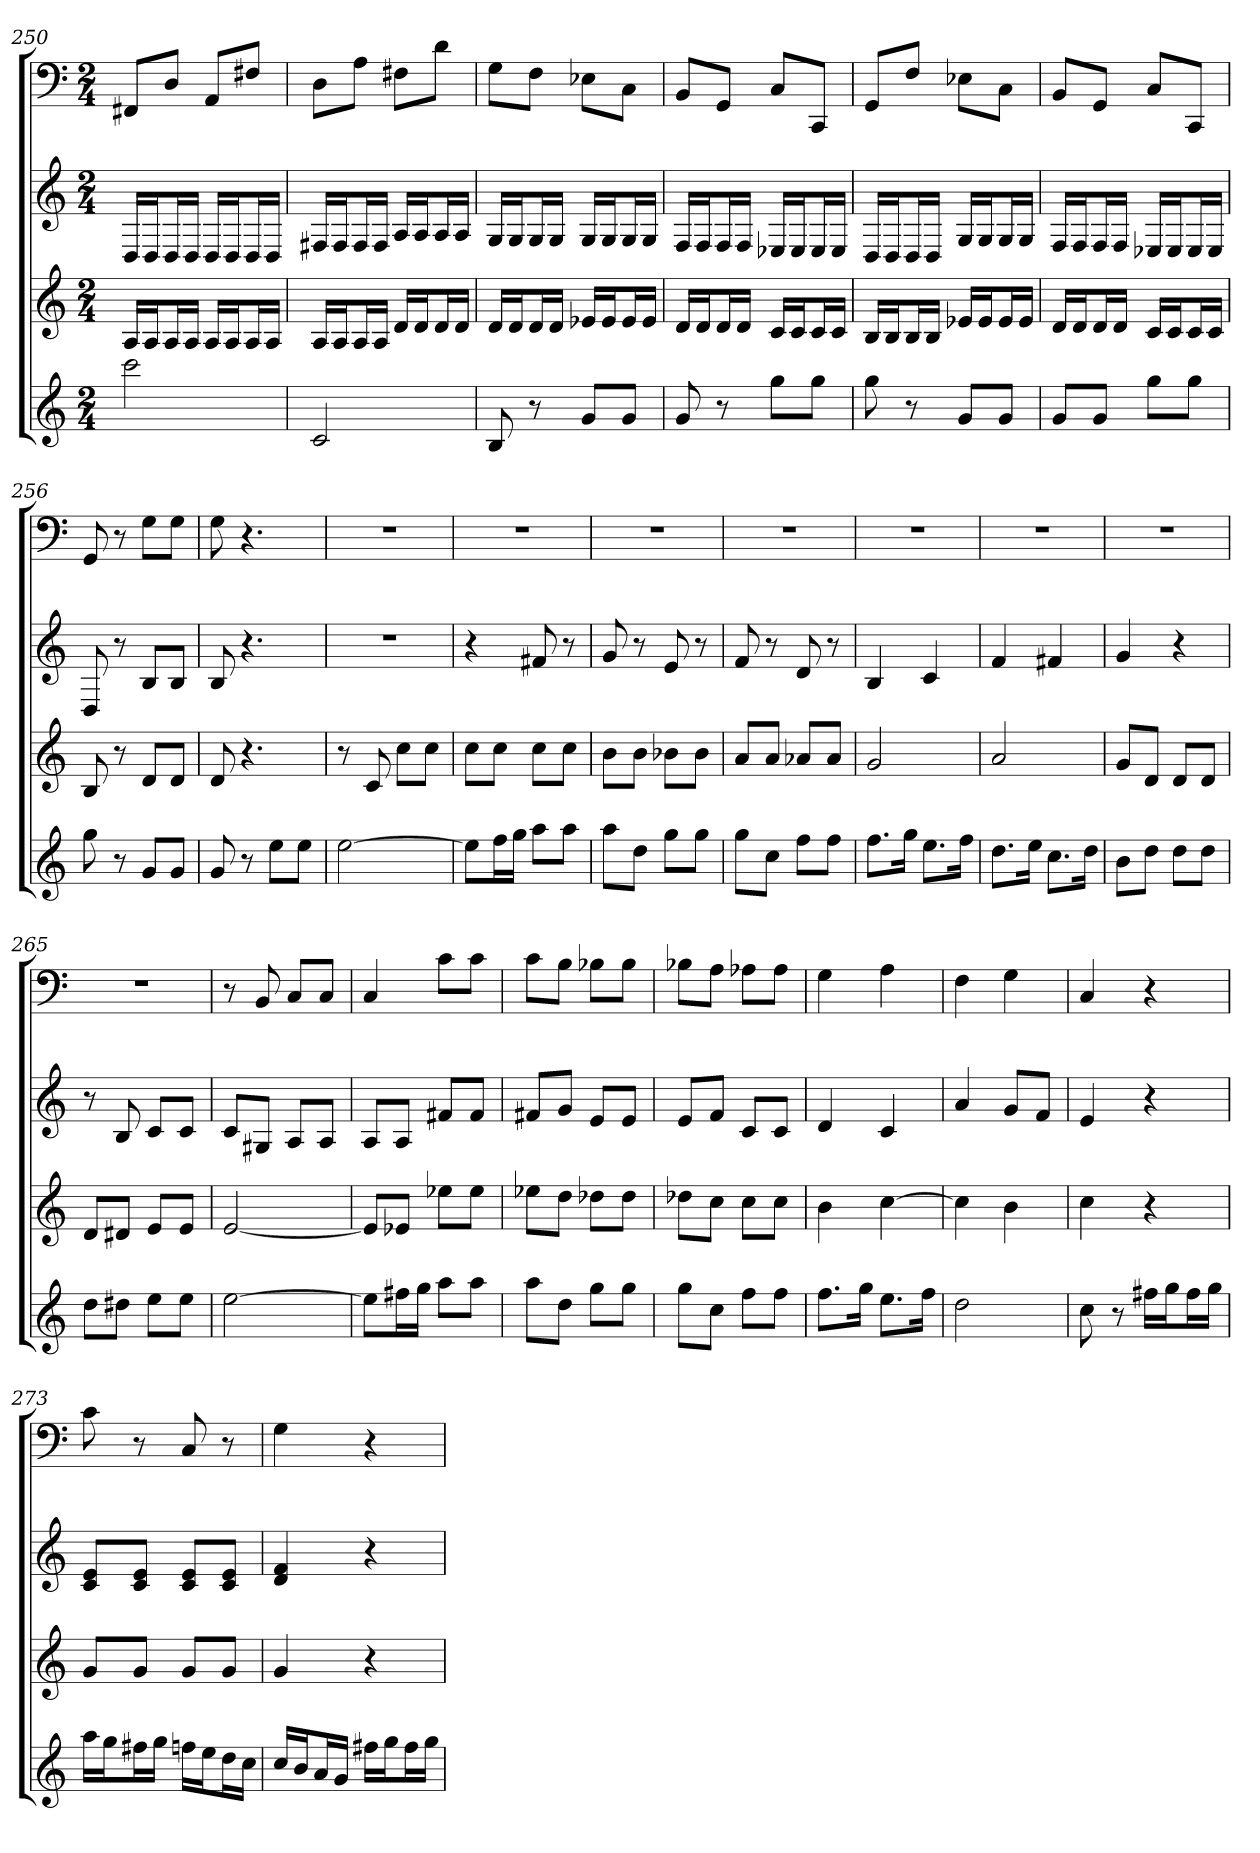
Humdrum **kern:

**kern	**kern	**kern	**kern
*part4	*part3	*part2	*part1
*staff4	*staff3	*staff2	*staff1
*k[]	*k[]	*k[]	*k[]
*C:	*C:	*C:	*C:
*M2/4	*M2/4	*M2/4	*M2/4
=250	=250	=250	=250
2ccc	16ALL	16DLL	8FF#XL
.	16AJ	16DJ	.
.	16AL	16DL	8DJ
.	16AJJ	16DJJ	.
.	16ALL	16DLL	8AAL
.	16AJ	16DJ	.
.	16AL	16DL	8F#XJ
.	16AJJ	16DJJ	.
=251	=251	=251	=251
2c	16ALL	16F#XLL	8DL
.	16AJ	16F#J	.
.	16AL	16F#L	8AJ
.	16AJJ	16F#JJ	.
.	16dLL	16ALL	8F#XL
.	16dJ	16AJ	.
.	16dL	16AL	8dJ
.	16dJJ	16AJJ	.
=252	=252	=252	=252
8B	16dLL	16GLL	8GL
.	16dJ	16GJ	.
8r	16dL	16GL	8FJ
.	16dJJ	16GJJ	.
8gL	16e-XLL	16GLL	8E-XL
.	16e-J	16GJ	.
8gJ	16e-L	16GL	8CJ
.	16e-JJ	16GJJ	.
=253	=253	=253	=253
8g	16dLL	16FLL	8BBL
.	16dJ	16FJ	.
8r	16dL	16FL	8GGJ
.	16dJJ	16FJJ	.
8ggL	16cLL	16E-XLL	8CL
.	16cJ	16E-J	.
8ggJ	16cL	16E-L	8CCJ
.	16cJJ	16E-JJ	.
=254	=254	=254	=254
8gg	16BLL	16DLL	8GGL
.	16BJ	16DJ	.
8r	16BL	16DL	8FJ
.	16BJJ	16DJJ	.
8gL	16e-XLL	16GLL	8E-XL
.	16e-J	16GJ	.
8gJ	16e-L	16GL	8CJ
.	16e-JJ	16GJJ	.
=255	=255	=255	=255
8gL	16dLL	16FLL	8BBL
.	16dJ	16FJ	.
8gJ	16dL	16FL	8GGJ
.	16dJJ	16FJJ	.
8ggL	16cLL	16E-XLL	8CL
.	16cJ	16E-J	.
8ggJ	16cL	16E-L	8CCJ
.	16cJJ	16E-JJ	.
=256	=256	=256	=256
8gg	8B	8D	8GG
8r	8r	8r	8r
8gL	8dL	8BL	8GL
8gJ	8dJ	8BJ	8GJ
=257	=257	=257	=257
8g	8d	8B	8G
8r	4.r	4.r	4.r
8eeL	.	.	.
8eeJ	.	.	.
=258	=258	=258	=258
[2ee	8r	2r	2r
.	8c	.	.
.	8ccL	.	.
.	8ccJ	.	.
=259	=259	=259	=259
8eeL]	8ccL	4r	2r
16ffL	8ccJ	.	.
16ggJJ	.	.	.
8aaL	8ccL	8f#X	.
8aaJ	8ccJ	8r	.
=260	=260	=260	=260
8aaL	8bL	8g	2r
8ddJ	8bJ	8r	.
8ggL	8b-XL	8e	.
8ggJ	8b-J	8r	.
=261	=261	=261	=261
8ggL	8aL	8f	2r
8ccJ	8aJ	8r	.
8ffL	8a-XL	8d	.
8ffJ	8a-J	8r	.
=262	=262	=262	=262
8.ffL	2g	4B	2r
16ggJk	.	.	.
8.eeL	.	4c	.
16ffJk	.	.	.
=263	=263	=263	=263
8.ddL	2a	4f	2r
16eeJk	.	.	.
8.ccL	.	4f#X	.
16ddJk	.	.	.
=264	=264	=264	=264
8bL	8gL	4g	2r
8ddJ	8dJ	.	.
8ddL	8dL	4r	.
8ddJ	8dJ	.	.
=265	=265	=265	=265
8ddL	8dL	8r	2r
8dd#XJ	8d#XJ	8B	.
8eeL	8eL	8cL	.
8eeJ	8eJ	8cJ	.
=266	=266	=266	=266
[2ee	[2e	8cL	8r
.	.	8G#XJ	8BB
.	.	8AL	8CL
.	.	8AJ	8CJ
=267	=267	=267	=267
8eeL]	8eL]	8AL	4C
16ff#XL	8e-XJ	8AJ	.
16ggJJ	.	.	.
8aaL	8ee-XL	8f#XL	8cL
8aaJ	8ee-J	8f#J	8cJ
=268	=268	=268	=268
8aaL	8ee-XL	8f#XL	8cL
8ddJ	8ddJ	8gJ	8BJ
8ggL	8dd-XL	8eL	8B-XL
8ggJ	8dd-J	8eJ	8B-J
=269	=269	=269	=269
8ggL	8dd-XL	8eL	8B-XL
8ccJ	8ccJ	8fJ	8AJ
8ffL	8ccL	8cL	8A-XL
8ffJ	8ccJ	8cJ	8A-J
=270	=270	=270	=270
8.ffL	4b	4d	4G
16ggJk	.	.	.
8.eeL	[4cc	4c	4A
16ffJk	.	.	.
=271	=271	=271	=271
2dd	4cc]	4a	4F
.	4b	8gL	4G
.	.	8fJ	.
=272	=272	=272	=272
8cc	4cc	4e	4C
8r	.	.	.
16ff#XLL	4r	4r	4r
16ggJ	.	.	.
16ff#L	.	.	.
16ggJJ	.	.	.
=273	=273	=273	=273
16aaLL	8gL	8c 8eL	8c
16ggJ	.	.	.
16ff#XL	8gJ	8c 8eJ	8r
16ggJJ	.	.	.
16ffnLL	8gL	8c 8eL	8C
16eeJ	.	.	.
16ddL	8gJ	8c 8eJ	8r
16ccJJ	.	.	.
=274	=274	=274	=274
16ccLL	4g	4d 4f	4G
16bJ	.	.	.
16aL	.	.	.
16gJJ	.	.	.
16ff#XLL	4r	4r	4r
16ggJ	.	.	.
16ff#L	.	.	.
16ggJJ	.	.	.
=	=	=	=
*-	*-	*-	*-
